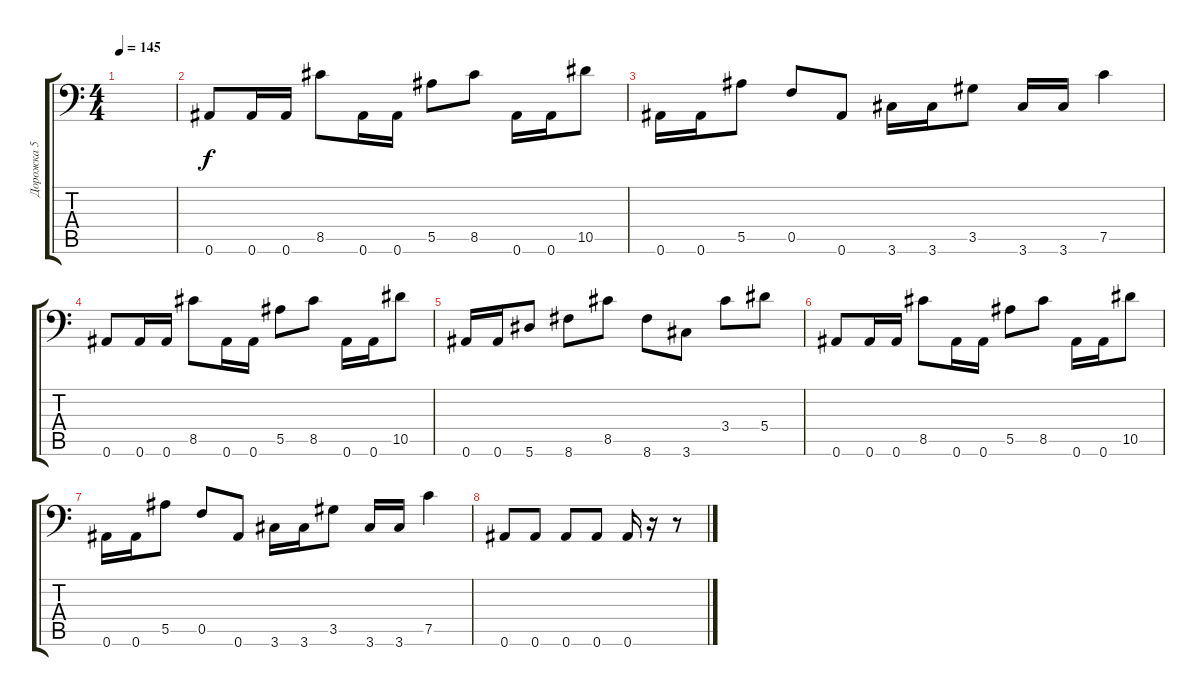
\track ("Дорожка 5" "Дорожка 5") {instrument overdrivenguitar}
\staff {score tabs}
\tuning (C4 G3 Eb3 Bb2 F2 Bb1) {hide}
\ts (4 4)
\tempo 145
\clef f4
\ks c
|
0.6.8 0.6.16 0.6.16 8.5.8 0.6.16 0.6.16 5.5.8 8.5.8 0.6.16 0.6.16 10.5.8 |
0.6.16 0.6.16 5.5.8 0.5.8 0.6.8 3.6.16 3.6.16 3.5.8 3.6.16 3.6.16 7.5.4 |
0.6.8 0.6.16 0.6.16 8.5.8 0.6.16 0.6.16 5.5.8 8.5.8 0.6.16 0.6.16 10.5.8 |
0.6.16 0.6.16 5.6.8 8.6.8 8.5.8 8.6.8 3.6.8 3.4.8 5.4.8 |
0.6.8 0.6.16 0.6.16 8.5.8 0.6.16 0.6.16 5.5.8 8.5.8 0.6.16 0.6.16 10.5.8 |
0.6.16 0.6.16 5.5.8 0.5.8 0.6.8 3.6.16 3.6.16 3.5.8 3.6.16 3.6.16 7.5.4 |
0.6.8 0.6.8 0.6.8 0.6.8 0.6.16 r.16 r.8
